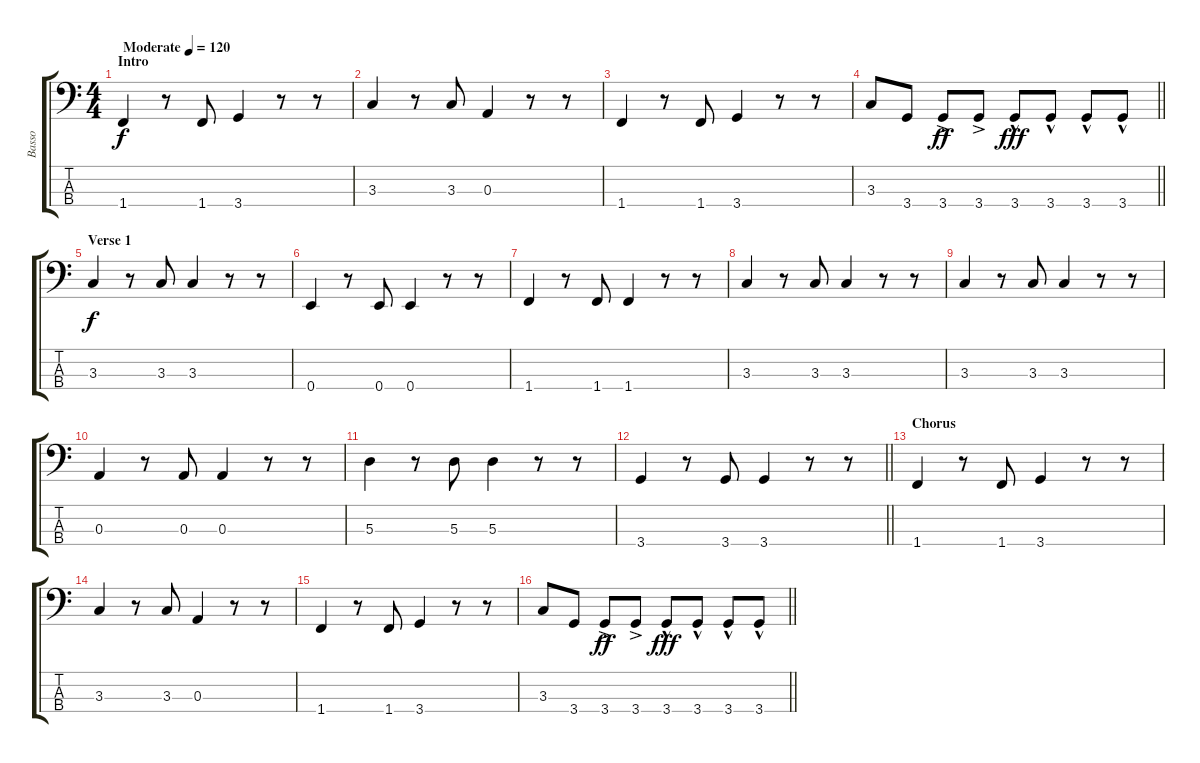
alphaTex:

\track ("Basso" "Basso") {instrument electricbassfinger}
\staff {score tabs}
\tuning (G2 D2 A1 E1) {hide}
\ts (4 4)
\section ("" "Intro")
\tempo (120 "Moderate")
\clef f4
\ks c
1.4.4{dy f instrument electricbassfinger} r.8 1.4.8 3.4.4 r.8 r.8 |
3.3.4 r.8 3.3.8 0.3.4 r.8 r.8 |
1.4.4 r.8 1.4.8 3.4.4 r.8 r.8 |
\barLineRight lightlight
3.3.8 3.4.8 3.4{ac}.8{dy ff} 3.4{ac}.8 3.4{hac}.8{dy fff} 3.4{hac}.8 3.4{hac}.8 3.4{hac}.8 |
\section ("" "Verse 1")
3.3.4{dy f} r.8 3.3.8 3.3.4 r.8 r.8 |
0.4.4 r.8 0.4.8 0.4.4 r.8 r.8 |
1.4.4 r.8 1.4.8 1.4.4 r.8 r.8 |
3.3.4 r.8 3.3.8 3.3.4 r.8 r.8 |
3.3.4 r.8 3.3.8 3.3.4 r.8 r.8 |
0.3.4 r.8 0.3.8 0.3.4 r.8 r.8 |
5.3.4 r.8 5.3.8 5.3.4 r.8 r.8 |
\barLineRight lightlight
3.4.4 r.8 3.4.8 3.4.4 r.8 r.8 |
\section ("" "Chorus")
1.4.4 r.8 1.4.8 3.4.4 r.8 r.8 |
3.3.4 r.8 3.3.8 0.3.4 r.8 r.8 |
1.4.4 r.8 1.4.8 3.4.4 r.8 r.8 |
\barLineRight lightlight
3.3.8 3.4.8 3.4{ac}.8{dy ff} 3.4{ac}.8 3.4{hac}.8{dy fff} 3.4{hac}.8 3.4{hac}.8 3.4{hac}.8
